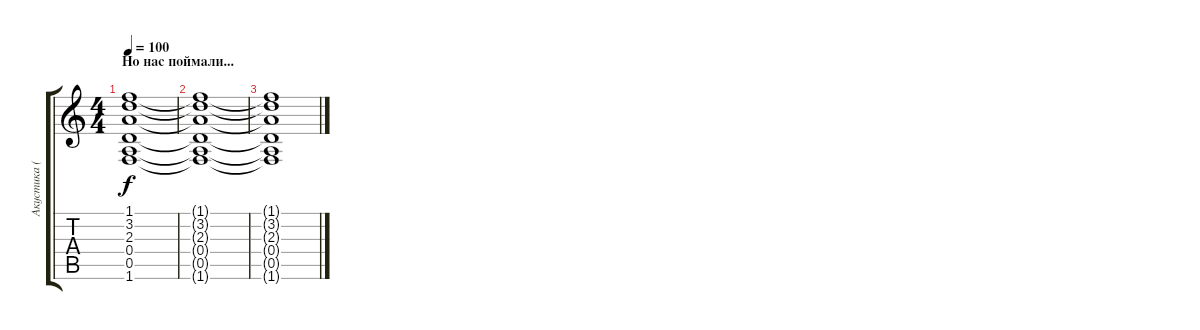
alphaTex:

\track ("Акустика (Егор Летов)" "Акустика (") {instrument acousticguitarsteel}
\staff {score tabs}
\tuning (E4 B3 G3 D3 A2 E2) {hide}
\ts (4 4)
\section ("" "Но нас поймали...")
\tempo 100
\clef g2
\ks c
(1.1 3.2 2.3 0.4 0.5 1.6).1{dy f} |
(1.1{t} 3.2{t} 2.3{t} 0.4{t} 0.5{t} 1.6{t}).1{volume 0} |
(1.1{t} 3.2{t} 2.3{t} 0.4{t} 0.5{t} 1.6{t}).1
